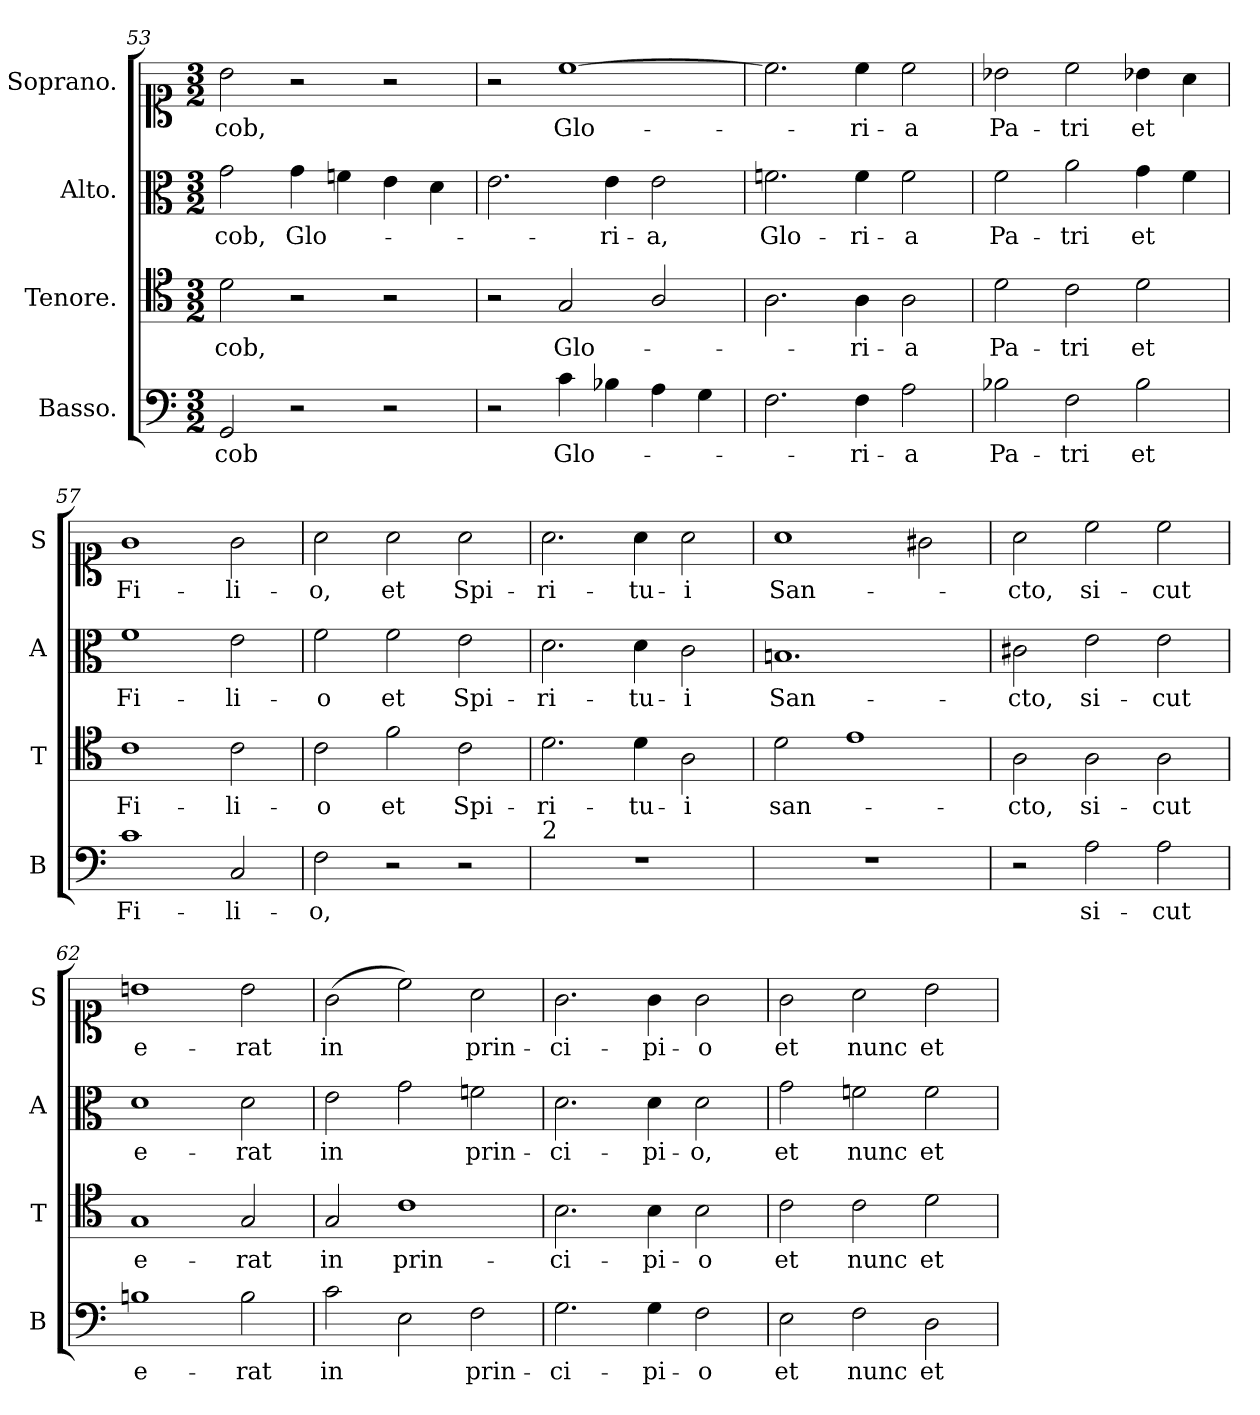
**kern	**text	**kern	**text	**kern	**text	**kern	**text
*part4	*part4	*part3	*part3	*part2	*part2	*part1	*part1
*staff4	*staff4	*staff3	*staff3	*staff2	*staff2	*staff1	*staff1
*I"Basso.	*	*I"Tenore.	*	*I"Alto.	*	*I"Soprano.	*
*I'B	*	*I'T	*	*I'A	*	*I'S	*
*clefF4	*	*clefC4	*	*clefC3	*	*clefC1	*
*k[]	*	*k[]	*	*k[]	*	*k[]	*
*C:	*	*C:	*	*C:	*	*C:	*
*M3/2	*	*M3/2	*	*M3/2	*	*M3/2	*
=53	=53	=53	=53	=53	=53	=53	=53
2GG/	-cob	2d\	-cob,	2g\	-cob,	2b\	-cob,
2r	.	2r	.	4g\	Glo-	2r	.
.	.	.	.	4fn\	.	.	.
2r	.	2r	.	4e\	.	2r	.
.	.	.	.	4d\	.	.	.
=54	=54	=54	=54	=54	=54	=54	=54
2r	.	2r	.	2.e\	.	2r	.
4c\	Glo-	2G/	Glo-	.	.	[1cc	Glo-
4B-X\	.	.	.	4e\	ri-	.	.
4A\	.	2A/	.	2e\	-a,	.	.
4G\	.	.	.	.	.	.	.
=55	=55	=55	=55	=55	=55	=55	=55
2.F\	.	2.A\	.	2.fn\	Glo-	2.cc\]	.
4F\	-ri-	4A\	-ri-	4f\	-ri-	4cc\	-ri-
2A\	-a	2A\	-a	2f\	-a	2cc\	-a
=56	=56	=56	=56	=56	=56	=56	=56
2B-X\	Pa-	2d\	Pa-	2f\	Pa-	2b-X\	Pa-
2F\	-tri	2c\	-tri	2a\	-tri	2cc\	-tri
2B-\	et	2d\	et	4g\	et	4b-X\	et
.	.	.	.	4f\	.	4a\	.
=57	=57	=57	=57	=57	=57	=57	=57
1c	Fi-	1c	Fi-	1f	Fi-	1g	Fi-
2C/	-li-	2c\	-li-	2e\	-li-	2g\	-li-
=58	=58	=58	=58	=58	=58	=58	=58
2F\	-o,	2c\	-o	2f\	-o	2a\	-o,
2r	.	2f\	et	2f\	et	2a\	et
2r	.	2c\	Spi-	2e\	Spi-	2a\	Spi-
=59	=59	=59	=59	=59	=59	=59	=59
!LO:TX:a:t=2	!	!	!	!	!	!	!
1.r	.	2.d\	-ri-	2.d\	-ri-	2.a\	-ri-
.	.	4d\	-tu-	4d\	-tu-	4a\	-tu-
.	.	2A\	-i	2c\	-i	2a\	-i
=60	=60	=60	=60	=60	=60	=60	=60
1.r	.	2d\	san-	1.Bn	San-	1a	San-
.	.	1e	.	.	.	.	.
.	.	.	.	.	.	2g#X\	.
=61	=61	=61	=61	=61	=61	=61	=61
2r	.	2A\	-cto,	2c#X\	-cto,	2a\	-cto,
2A\	si-	2A\	si-	2e\	si-	2cc\	si-
2A\	-cut	2A\	-cut	2e\	-cut	2cc\	-cut
=62	=62	=62	=62	=62	=62	=62	=62
1Bn	e-	1G	e-	1d	e-	1bn	e-
2B\	-rat	2G/	-rat	2d\	-rat	2b\	-rat
=63	=63	=63	=63	=63	=63	=63	=63
2c\	in	2G/	in	2e\	in	(2g\	in
2E\	.	1c	prin-	2g\	.	2cc\)	.
2F\	prin-	.	.	2fn\	prin-	2a\	prin-
=64	=64	=64	=64	=64	=64	=64	=64
2.G\	-ci-	2.B\	-ci-	2.d\	-ci-	2.g\	-ci-
4G\	-pi-	4B\	-pi-	4d\	-pi-	4g\	-pi-
2F\	-o	2B\	-o	2d\	-o,	2g\	-o
=65	=65	=65	=65	=65	=65	=65	=65
2E\	et	2c\	et	2g\	et	2g\	et
2F\	nunc	2c\	nunc	2fn\	nunc	2a\	nunc
2D\	et	2d\	et	2f\	et	2b\	et
=	=	=	=	=	=	=	=
*-	*-	*-	*-	*-	*-	*-	*-
